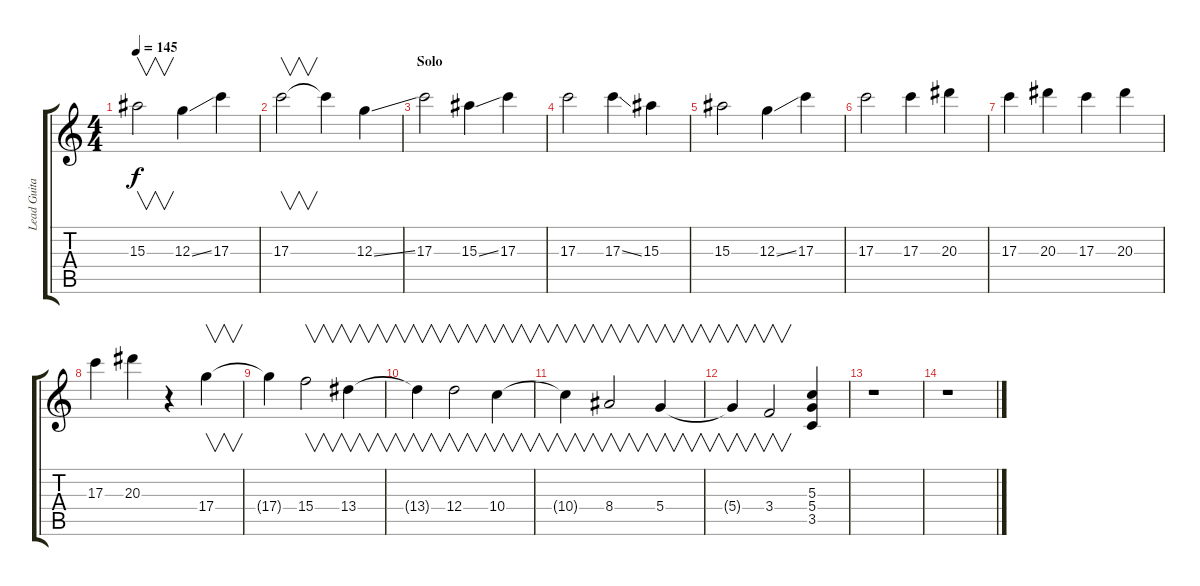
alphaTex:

\track ("Lead Guitar" "Lead Guita") {instrument overdrivenguitar}
\staff {score tabs}
\tuning (E4 B3 G3 D3 A2 E2) {hide}
\ts (4 4)
\tempo 145
\clef g2
\ks c
15.3.2{v dy f} 12.3{ss}.4 17.3.4 |
17.3.2{v} 17.3{t}.4 12.3{ss}.4 |
\section ("" "Solo")
17.3.2 15.3{ss}.4 17.3.4 |
17.3.2 17.3{ss}.4 15.3.4 |
15.3.2 12.3{ss}.4 17.3.4 |
17.3.2 17.3.4 20.3.4 |
17.3.4 20.3.4 17.3.4 20.3.4 |
17.3.4 20.3.4 r.4 17.4.4{v} |
17.4{t}.4 15.4.2{v} 13.4.4{v} |
13.4{t}.4{v} 12.4.2{v} 10.4.4{v} |
10.4{t}.4{v} 8.4.2{v} 5.4.4{v} |
5.4{t}.4{v} 3.4.2{v} (5.3 5.4 3.5).4 |
r.1 |
r.1
